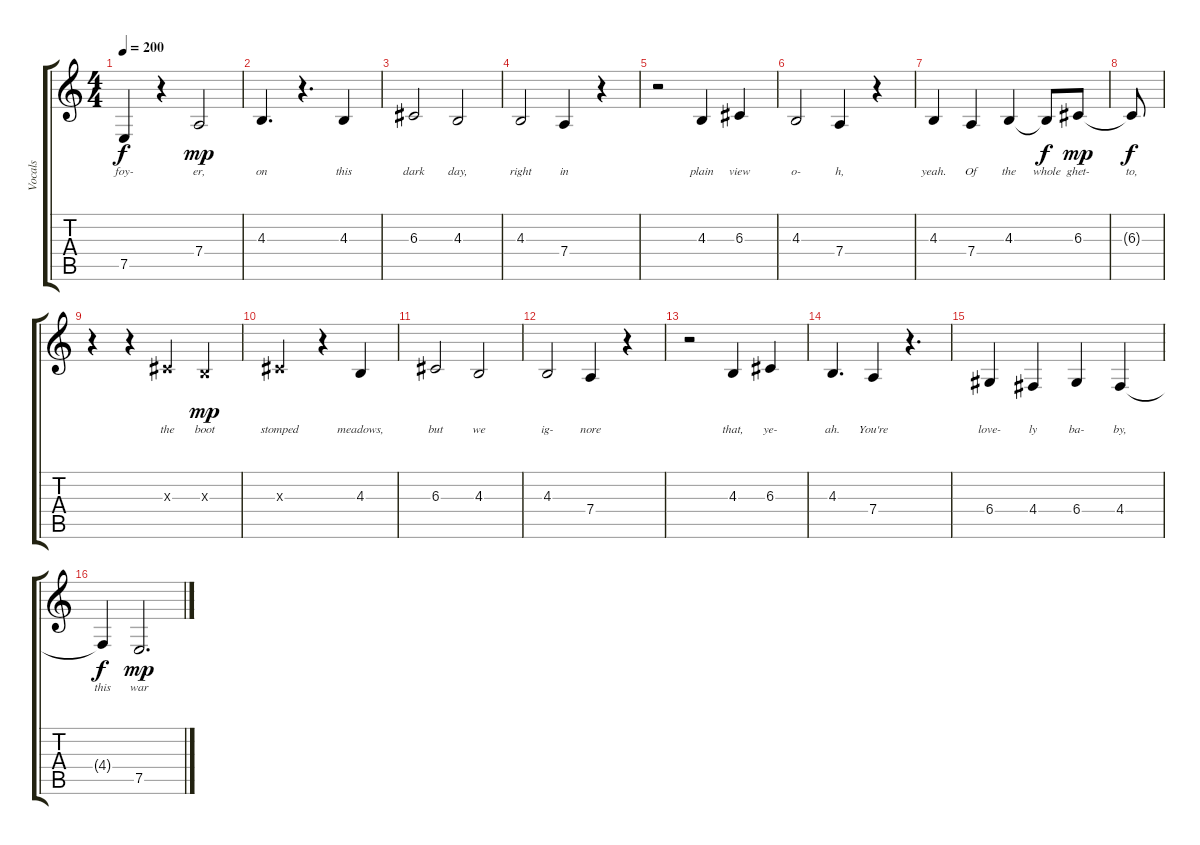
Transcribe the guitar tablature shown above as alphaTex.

\track ("Vocals" "Vocals") {mute instrument cello}
\staff {score tabs}
\tuning (E4 B3 G3 D3 A2 E2) {hide}
\ts (4 4)
\tempo 200
\clef g2
\ks c
7.5{t}.4{lyrics (0 "foy-") lyrics (1 "") lyrics (2 "") lyrics (3 "") lyrics (4 "") dy f} r.4 7.4.2{lyrics (0 "er,") lyrics (1 "") lyrics (2 "") lyrics (3 "") lyrics (4 "") dy mp} |
4.3.4{d lyrics (0 "on") lyrics (1 "") lyrics (2 "") lyrics (3 "") lyrics (4 "")} r.4{d} 4.3.4{lyrics (0 "this") lyrics (1 "") lyrics (2 "") lyrics (3 "") lyrics (4 "")} |
6.3.2{lyrics (0 "dark") lyrics (1 "") lyrics (2 "") lyrics (3 "") lyrics (4 "")} 4.3.2{lyrics (0 "day,") lyrics (1 "") lyrics (2 "") lyrics (3 "") lyrics (4 "")} |
4.3.2{lyrics (0 "right") lyrics (1 "") lyrics (2 "") lyrics (3 "") lyrics (4 "")} 7.4.4{lyrics (0 "in") lyrics (1 "") lyrics (2 "") lyrics (3 "") lyrics (4 "")} r.4 |
r.2 4.3.4{lyrics (0 "plain") lyrics (1 "") lyrics (2 "") lyrics (3 "") lyrics (4 "")} 6.3.4{lyrics (0 "view") lyrics (1 "") lyrics (2 "") lyrics (3 "") lyrics (4 "")} |
4.3.2{lyrics (0 "o-") lyrics (1 "") lyrics (2 "") lyrics (3 "") lyrics (4 "")} 7.4.4{lyrics (0 "h,") lyrics (1 "") lyrics (2 "") lyrics (3 "") lyrics (4 "")} r.4 |
4.3.4{lyrics (0 "yeah.") lyrics (1 "") lyrics (2 "") lyrics (3 "") lyrics (4 "")} 7.4.4{lyrics (0 "Of") lyrics (1 "") lyrics (2 "") lyrics (3 "") lyrics (4 "")} 4.3.4{lyrics (0 "the") lyrics (1 "") lyrics (2 "") lyrics (3 "") lyrics (4 "")} 4.3{t}.8{lyrics (0 "whole") lyrics (1 "") lyrics (2 "") lyrics (3 "") lyrics (4 "") dy f} 6.3.8{lyrics (0 "ghet-") lyrics (1 "") lyrics (2 "") lyrics (3 "") lyrics (4 "") dy mp} |
6.3{t}.8{lyrics (0 "to,") lyrics (1 "") lyrics (2 "") lyrics (3 "") lyrics (4 "") dy f} |
r.4 r.4 6.3{x}.4{lyrics (0 "the") lyrics (1 "") lyrics (2 "") lyrics (3 "") lyrics (4 "")} 4.3{x}.4{lyrics (0 "boot") lyrics (1 "") lyrics (2 "") lyrics (3 "") lyrics (4 "") dy mp} |
6.3{x}.2{lyrics (0 "stomped") lyrics (1 "") lyrics (2 "") lyrics (3 "") lyrics (4 "")} r.4 4.3.4{lyrics (0 "meadows,") lyrics (1 "") lyrics (2 "") lyrics (3 "") lyrics (4 "")} |
6.3.2{lyrics (0 "but") lyrics (1 "") lyrics (2 "") lyrics (3 "") lyrics (4 "")} 4.3.2{lyrics (0 "we") lyrics (1 "") lyrics (2 "") lyrics (3 "") lyrics (4 "")} |
4.3.2{lyrics (0 "ig-") lyrics (1 "") lyrics (2 "") lyrics (3 "") lyrics (4 "")} 7.4.4{lyrics (0 "nore") lyrics (1 "") lyrics (2 "") lyrics (3 "") lyrics (4 "")} r.4 |
r.2 4.3.4{lyrics (0 "that,") lyrics (1 "") lyrics (2 "") lyrics (3 "") lyrics (4 "")} 6.3.4{lyrics (0 "ye-") lyrics (1 "") lyrics (2 "") lyrics (3 "") lyrics (4 "")} |
4.3.4{d lyrics (0 "ah.") lyrics (1 "") lyrics (2 "") lyrics (3 "") lyrics (4 "")} 7.4.4{lyrics (0 "You're") lyrics (1 "") lyrics (2 "") lyrics (3 "") lyrics (4 "")} r.4{d} |
6.4.4{lyrics (0 "love-") lyrics (1 "") lyrics (2 "") lyrics (3 "") lyrics (4 "")} 4.4.4{lyrics (0 "ly") lyrics (1 "") lyrics (2 "") lyrics (3 "") lyrics (4 "")} 6.4.4{lyrics (0 "ba-") lyrics (1 "") lyrics (2 "") lyrics (3 "") lyrics (4 "")} 4.4.4{lyrics (0 "by,") lyrics (1 "") lyrics (2 "") lyrics (3 "") lyrics (4 "")} |
4.4{t}.4{lyrics (0 "this") lyrics (1 "") lyrics (2 "") lyrics (3 "") lyrics (4 "") dy f} 7.5.2{d lyrics (0 "war") lyrics (1 "") lyrics (2 "") lyrics (3 "") lyrics (4 "") dy mp}
